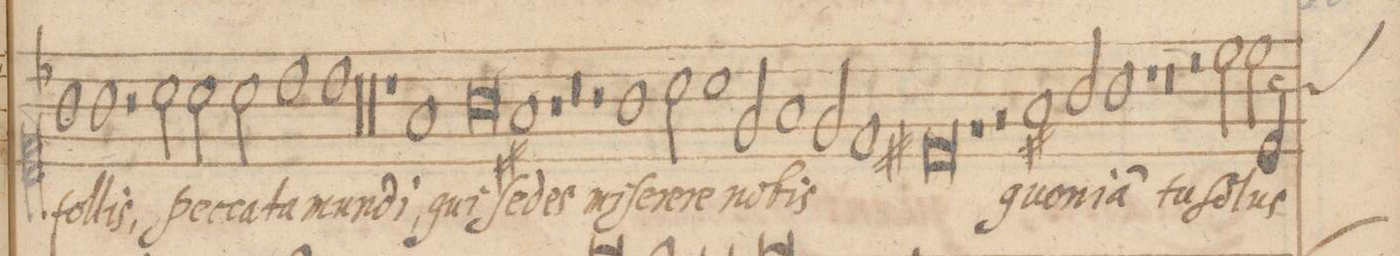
**kern	**text
*I"DISCANTVS	*
*clefC1	*
*k[b-]	*
*met(C|)	*
*M2/1	*
1g	tol-
1g	-lis,
=76-	=76-
2r	.
2a\	pec-
2a\	-ca-
2a\	-ta
=77-	=77-
1b-	mun-
1b-	-di,
=78-	=78-
00r	.
=79-	=79-
=80-	=80-
00r	.
=81-	=81-
=82-	=82-
1r	.
1fny	qui
=83-	=83-
0g	se-
=84-	=84-
1f#X	-des
1r	.
=85-	=85-
0r	.
=86-	=86-
2r	.
1g	mi-
2a\	-ſe-
=87-	=87-
1a	-re-
2e/	-re
1fny/	no-
=88-	=88-
2e/	-bis
1d	.
=89-	=89-
0c#X	.
=90-	=90-
1r	.
2r	.
1f#X/	quo-
=91-	=91-
2g/	-ni-
1g	-a(m)
=92-	=92-
1r	.
0r	.
=93-	=93-
2r	.
2cc\	tu
=94-	=94-
2cc\	ſo-
2cny/	-lus
*custos:g	*
*-	*-
